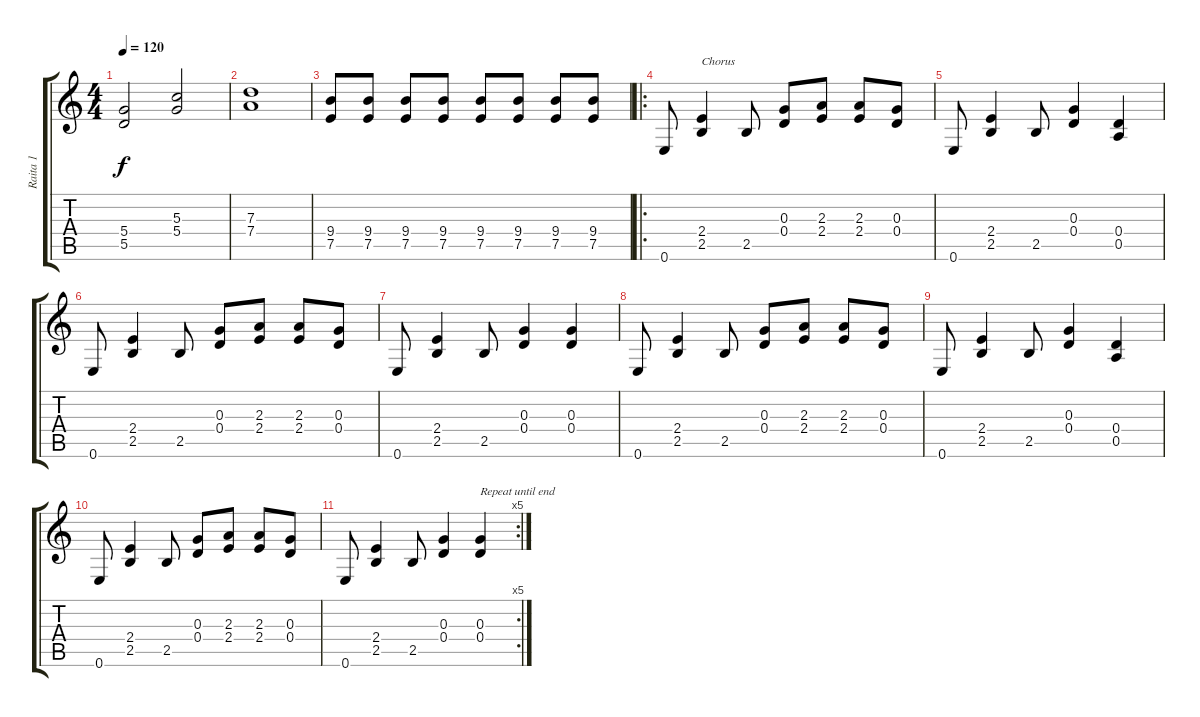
\track ("Raita 1" "Raita 1") {instrument overdrivenguitar}
\staff {score tabs}
\tuning (E4 B3 G3 D3 A2 E2) {hide}
\ts (4 4)
\tempo 120
\clef g2
\ks c
(5.4 5.5).2{dy f} (5.3 5.4).2 |
(7.3 7.4).1 |
(9.4 7.5).8 (9.4 7.5).8 (9.4 7.5).8 (9.4 7.5).8 (9.4 7.5).8 (9.4 7.5).8 (9.4 7.5).8 (9.4 7.5).8 |
\ro
0.6.8 (2.4 2.5).4{txt "Chorus"} 2.5.8 (0.3 0.4).8 (2.3 2.4).8 (2.3 2.4).8 (0.3 0.4).8 |
0.6.8 (2.4 2.5).4 2.5.8 (0.3 0.4).4 (0.4 0.5).4 |
0.6.8 (2.4 2.5).4 2.5.8 (0.3 0.4).8 (2.3 2.4).8 (2.3 2.4).8 (0.3 0.4).8 |
0.6.8 (2.4 2.5).4 2.5.8 (0.3 0.4).4 (0.3 0.4).4 |
0.6.8 (2.4 2.5).4 2.5.8 (0.3 0.4).8 (2.3 2.4).8 (2.3 2.4).8 (0.3 0.4).8 |
0.6.8 (2.4 2.5).4 2.5.8 (0.3 0.4).4 (0.4 0.5).4 |
0.6.8 (2.4 2.5).4 2.5.8 (0.3 0.4).8 (2.3 2.4).8 (2.3 2.4).8 (0.3 0.4).8 |
\rc 5
0.6.8 (2.4 2.5).4 2.5.8 (0.3 0.4).4 (0.3 0.4).4{txt "Repeat until end"}
